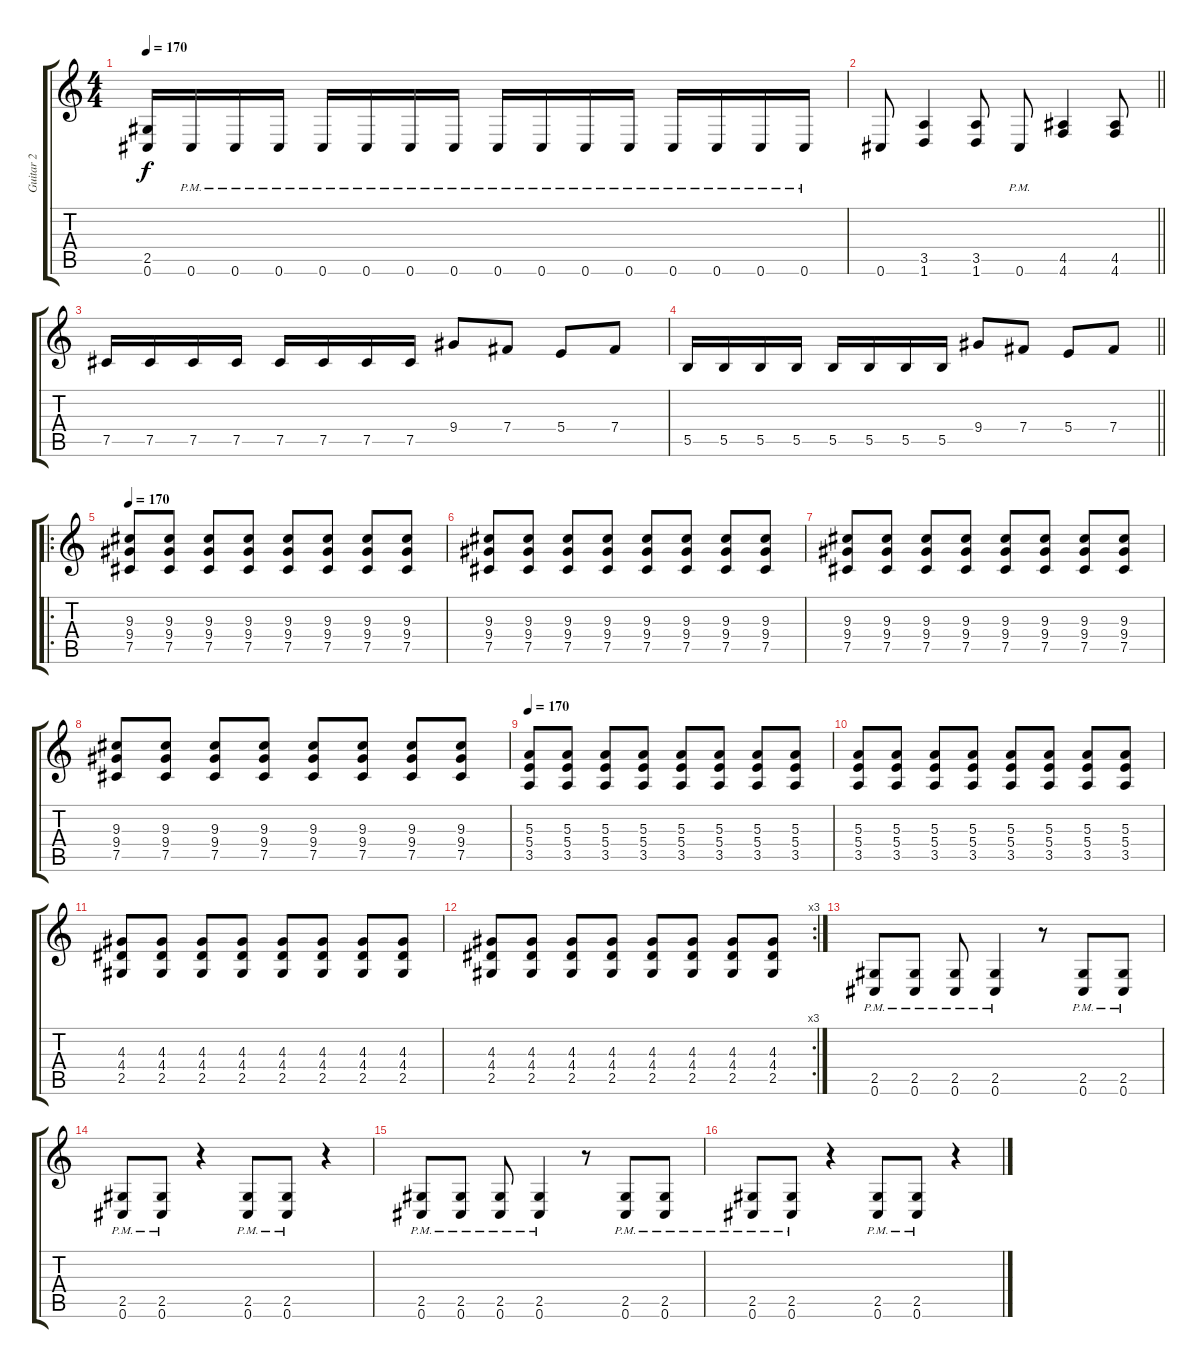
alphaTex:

\track ("Guitar 2" "Guitar 2") {instrument overdrivenguitar}
\staff {score tabs}
\tuning (Db4 Ab3 E3 B2 Gb2 Db2) {hide}
\ts (4 4)
\tempo 170
\clef g2
\ks c
(2.5 0.6).16{dy f instrument overdrivenguitar} 0.6{pm}.16 0.6{pm}.16 0.6{pm}.16 0.6{pm}.16 0.6{pm}.16 0.6{pm}.16 0.6{pm}.16 0.6{pm}.16 0.6{pm}.16 0.6{pm}.16 0.6{pm}.16 0.6{pm}.16 0.6{pm}.16 0.6{pm}.16 0.6{pm}.16 |
\barLineRight lightlight
0.6.8 (3.5 1.6).4 (3.5 1.6).8 0.6{pm}.8 (4.5 4.6).4 (4.5 4.6).8 |
7.5.16 7.5.16 7.5.16 7.5.16 7.5.16 7.5.16 7.5.16 7.5.16 9.4.8 7.4.8 5.4.8 7.4.8 |
\barLineRight lightlight
5.5.16 5.5.16 5.5.16 5.5.16 5.5.16 5.5.16 5.5.16 5.5.16 9.4.8 7.4.8 5.4.8 7.4.8 |
\ro
\tempo 170
(9.3 9.4 7.5).8 (9.3 9.4 7.5).8 (9.3 9.4 7.5).8 (9.3 9.4 7.5).8 (9.3 9.4 7.5).8 (9.3 9.4 7.5).8 (9.3 9.4 7.5).8 (9.3 9.4 7.5).8 |
(9.3 9.4 7.5).8 (9.3 9.4 7.5).8 (9.3 9.4 7.5).8 (9.3 9.4 7.5).8 (9.3 9.4 7.5).8 (9.3 9.4 7.5).8 (9.3 9.4 7.5).8 (9.3 9.4 7.5).8 |
(9.3 9.4 7.5).8 (9.3 9.4 7.5).8 (9.3 9.4 7.5).8 (9.3 9.4 7.5).8 (9.3 9.4 7.5).8 (9.3 9.4 7.5).8 (9.3 9.4 7.5).8 (9.3 9.4 7.5).8 |
(9.3 9.4 7.5).8 (9.3 9.4 7.5).8 (9.3 9.4 7.5).8 (9.3 9.4 7.5).8 (9.3 9.4 7.5).8 (9.3 9.4 7.5).8 (9.3 9.4 7.5).8 (9.3 9.4 7.5).8 |
\tempo 170
(5.3 5.4 3.5).8 (5.3 5.4 3.5).8 (5.3 5.4 3.5).8 (5.3 5.4 3.5).8 (5.3 5.4 3.5).8 (5.3 5.4 3.5).8 (5.3 5.4 3.5).8 (5.3 5.4 3.5).8 |
(5.3 5.4 3.5).8 (5.3 5.4 3.5).8 (5.3 5.4 3.5).8 (5.3 5.4 3.5).8 (5.3 5.4 3.5).8 (5.3 5.4 3.5).8 (5.3 5.4 3.5).8 (5.3 5.4 3.5).8 |
(4.3 4.4 2.5).8 (4.3 4.4 2.5).8 (4.3 4.4 2.5).8 (4.3 4.4 2.5).8 (4.3 4.4 2.5).8 (4.3 4.4 2.5).8 (4.3 4.4 2.5).8 (4.3 4.4 2.5).8 |
\rc 3
(4.3 4.4 2.5).8 (4.3 4.4 2.5).8 (4.3 4.4 2.5).8 (4.3 4.4 2.5).8 (4.3 4.4 2.5).8 (4.3 4.4 2.5).8 (4.3 4.4 2.5).8 (4.3 4.4 2.5).8 |
(2.5{pm} 0.6{pm}).8 (2.5{pm} 0.6{pm}).8 (2.5{pm} 0.6{pm}).8 (2.5{pm} 0.6{pm}).4 r.8 (2.5{pm} 0.6{pm}).8 (2.5{pm} 0.6{pm}).8 |
(2.5{pm} 0.6{pm}).8 (2.5{pm} 0.6{pm}).8 r.4 (2.5{pm} 0.6{pm}).8 (2.5{pm} 0.6{pm}).8 r.4 |
(2.5{pm} 0.6{pm}).8 (2.5{pm} 0.6{pm}).8 (2.5{pm} 0.6{pm}).8 (2.5{pm} 0.6{pm}).4 r.8 (2.5{pm} 0.6{pm}).8 (2.5{pm} 0.6{pm}).8 |
(2.5{pm} 0.6{pm}).8 (2.5{pm} 0.6{pm}).8 r.4 (2.5{pm} 0.6{pm}).8 (2.5{pm} 0.6{pm}).8 r.4
